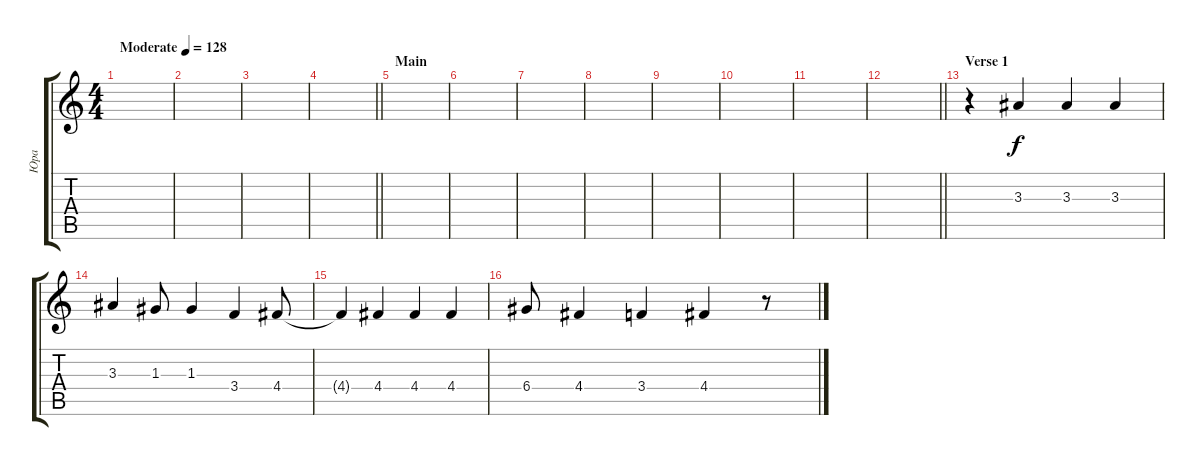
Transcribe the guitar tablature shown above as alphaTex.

\track ("Юра" "Юра") {instrument overdrivenguitar}
\staff {score tabs}
\tuning (E4 B3 G3 D3 A2 E2) {hide}
\ts (4 4)
\tempo (128 "Moderate")
\clef g2
\ks c
|
|
|
\barLineRight lightlight
|
\section ("" "Main")
|
|
|
|
|
|
|
\barLineRight lightlight
|
\section ("" "Verse 1")
r.4 3.3.4 3.3.4 3.3.4 |
3.3.4 1.3.8 1.3.4 3.4.4 4.4.8 |
4.4{t}.4 4.4.4 4.4.4 4.4.4 |
6.4.8 4.4.4 3.4.4 4.4.4 r.8
